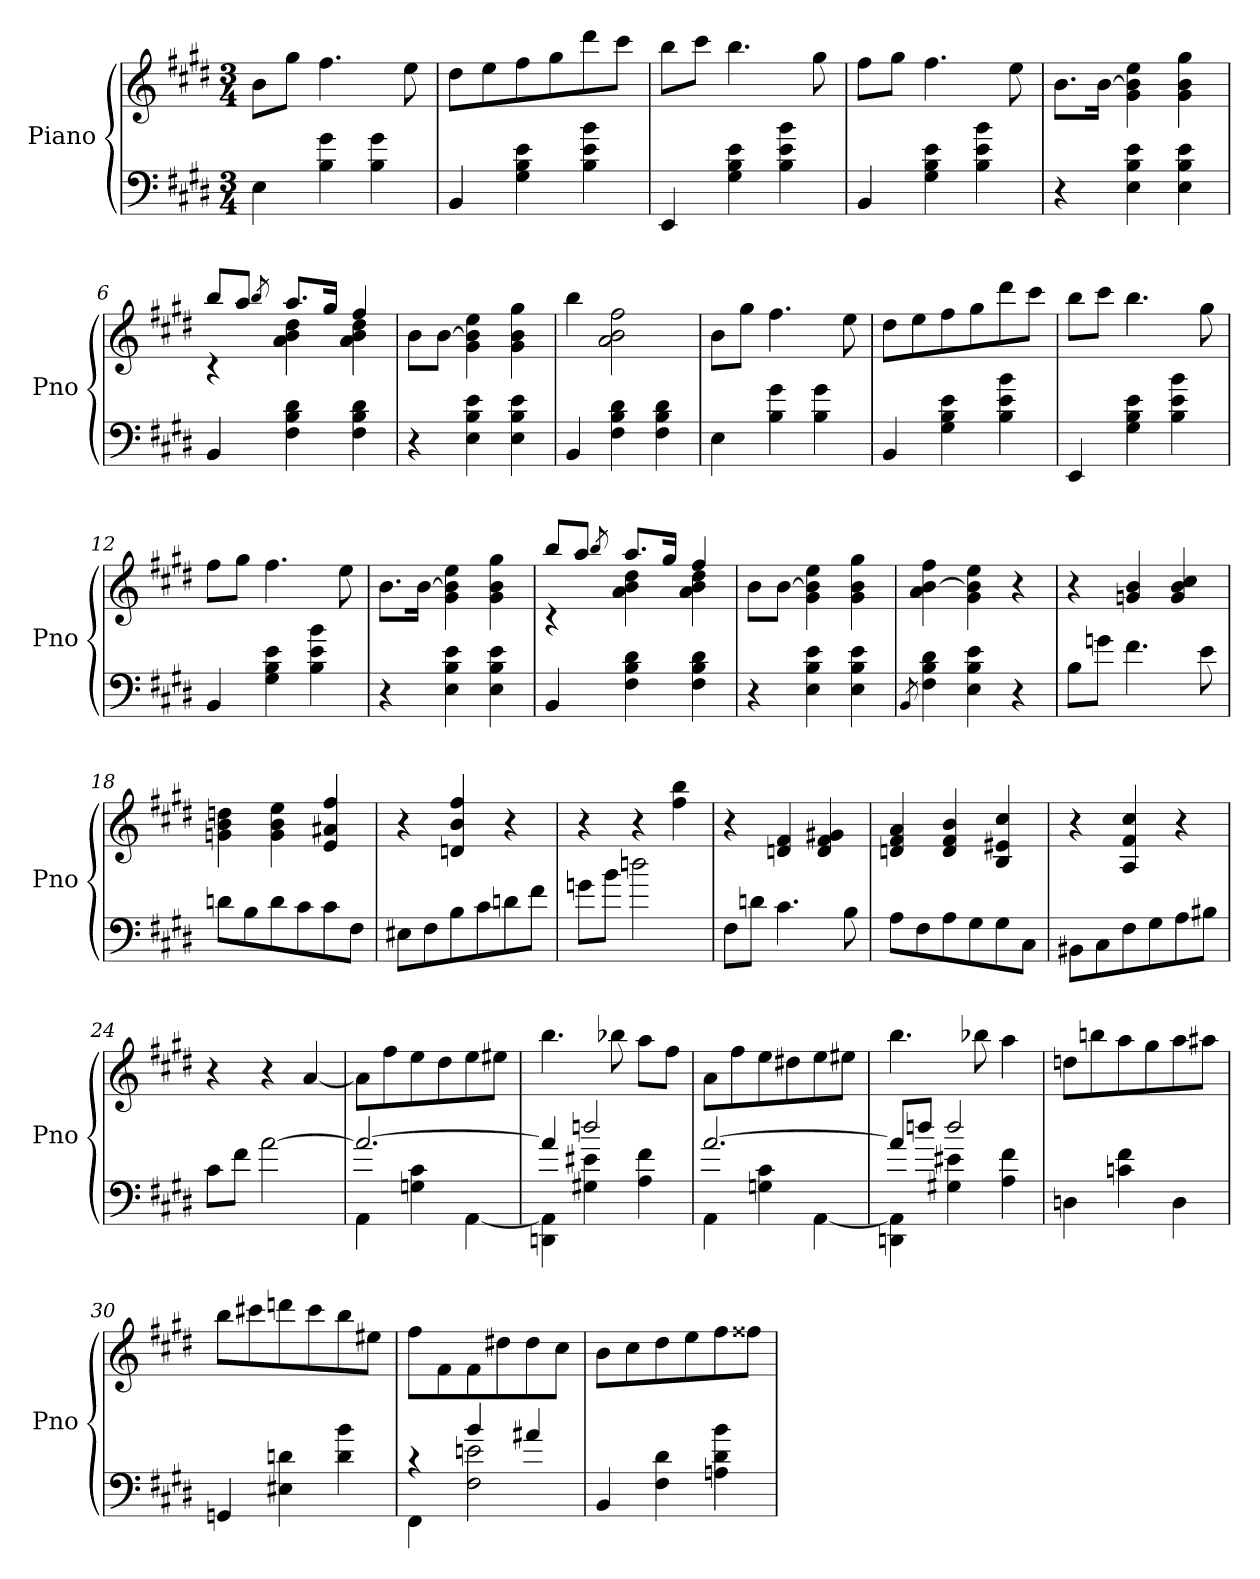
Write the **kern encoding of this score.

**kern	**kern
*part1	*part1
*staff2	*staff1
*I"Piano	*
*I'Pno	*
*clefF4	*clefG2
*k[f#c#g#d#]	*k[f#c#g#d#]
*E:	*E:
*M3/4	*M3/4
=1	=1
4E	8bL
.	8gg#J
4B 4g#	4.ff#
4B 4g#	.
.	8ee
=2	=2
4BB	8dd#L
.	8ee
4G# 4B 4e	8ff#
.	8gg#
4B 4e 4b	8ddd#
.	8ccc#J
=3	=3
4EE	8bbL
.	8ccc#J
4G# 4B 4e	4.bb
4B 4e 4b	.
.	8gg#
=4	=4
4BB	8ff#L
.	8gg#J
4G# 4B 4e	4.ff#
4B 4e 4b	.
.	8ee
=5	=5
4r	8.bL
.	[16bJk
4E 4B 4e	4g# 4b] 4ee
4E 4B 4e	4g# 4b 4gg#
=6	=6
*	*^
4BB	8bbL	4rc
.	8aaJ	.
.	8qbb/	.
4F# 4B 4d#	8.aaL	4a 4b 4dd#
.	16gg#Jk	.
4F# 4B 4d#	4ff#	4a 4b 4dd#
*	*v	*v
=7	=7
4r	8bL
.	[8bJ
4E 4B 4e	4g# 4b] 4ee
4E 4B 4e	4g# 4b 4gg#
=8	=8
4BB	4bb
4F# 4B 4d#	2a 2b 2ff#
4F# 4B 4d#	.
=9	=9
4E	8bL
.	8gg#J
4B 4g#	4.ff#
4B 4g#	.
.	8ee
=10	=10
4BB	8dd#L
.	8ee
4G# 4B 4e	8ff#
.	8gg#
4B 4e 4b	8ddd#
.	8ccc#J
=11	=11
4EE	8bbL
.	8ccc#J
4G# 4B 4e	4.bb
4B 4e 4b	.
.	8gg#
=12	=12
4BB	8ff#L
.	8gg#J
4G# 4B 4e	4.ff#
4B 4e 4b	.
.	8ee
=13	=13
4r	8.bL
.	[16bJk
4E 4B 4e	4g# 4b] 4ee
4E 4B 4e	4g# 4b 4gg#
=14	=14
*	*^
4BB	8bbL	4rc
.	8aaJ	.
.	8qbb/	.
4F# 4B 4d#	8.aaL	4a 4b 4dd#
.	16gg#Jk	.
4F# 4B 4d#	4ff#	4a 4b 4dd#
*	*v	*v
=15	=15
4r	8bL
.	[8bJ
4E 4B 4e	4g# 4b] 4ee
4E 4B 4e	4g# 4b 4gg#
=16	=16
8qBB/	.
4F# 4B 4d#	4a [4b 4ff#
4E 4B 4e	4g# 4b] 4ee
4r	4r
=17	=17
8BL	4r
8gnJ	.
4.f#	4gn 4b
.	4g 4b 4cc#
8e	.
=18	=18
8dnL	4gn 4b 4ddn
8B	.
8d	4g 4b 4ee
8c#	.
8c#	4e 4a#X 4ff#
8F#J	.
=19	=19
8E#XL	4r
8F#	.
8B	4dn 4b 4ff#
8c#	.
8dn	4r
8f#J	.
=20	=20
8gnL	4r
8bJ	.
2ddn	4r
.	4ff# 4bb
=21	=21
8F#L	4r
8dnJ	.
4.c#	4dn 4f#
.	4d 4f# 4g#X
8B	.
=22	=22
8AL	4dn 4f# 4a
8F#	.
8A	4d 4f# 4b
8G#	.
8G#	4B 4e#X 4cc#
8C#J	.
=23	=23
8BB#XL	4r
8C#	.
8F#	4A 4f# 4cc#
8G#	.
8A	4r
8B#XJ	.
=24	=24
8c#L	4r
8f#J	.
[2a	4r
.	[4a
=25	=25
*^	*
2.a_	4AA	8aL]
.	.	8ff#
.	4Gn 4c#	8ee
.	.	8dd#
.	[4AA	8ee
.	.	8ee#XJ
=26	=26	=26
4a]	4DDn 4AA]	4.bb
2ddn	4G#X 4e#X	.
.	.	8bb-X
.	4A 4f#	8aaL
.	.	8ff#J
=27	=27	=27
[2.a	4AA	8aL
.	.	8ff#
.	4Gn 4c#	8ee
.	.	8dd#X
.	[4AA	8ee
.	.	8ee#XJ
=28	=28	=28
8aL]	4DDn 4AA]	4.bb
8ddnJ	.	.
2dd	4G#X 4e#X	.
.	.	8bb-X
.	4A 4f#	4aa
*v	*v	*
=29	=29
4Dn	8ddnL
.	8bbn
4cn 4f#	8aa
.	8gg#
4D	8aa
.	8aa#XJ
=30	=30
4GGn	8bbL
.	8ccc#X
4E#X 4dn	8dddn
.	8ccc#
4d 4b	8bb
.	8ee#XJ
=31	=31
*^	*
4rc	4FF#	8ff#L
.	.	8f#
4b	2F# 2en	8f#
.	.	8dd#X
4a#X	.	8dd#
.	.	8cc#J
*v	*v	*
=32	=32
4BB	8bL
.	8cc#
4F# 4d#	8dd#
.	8ee
4An 4d# 4b	8ff#
.	8ff##XJ
=	=
*-	*-
